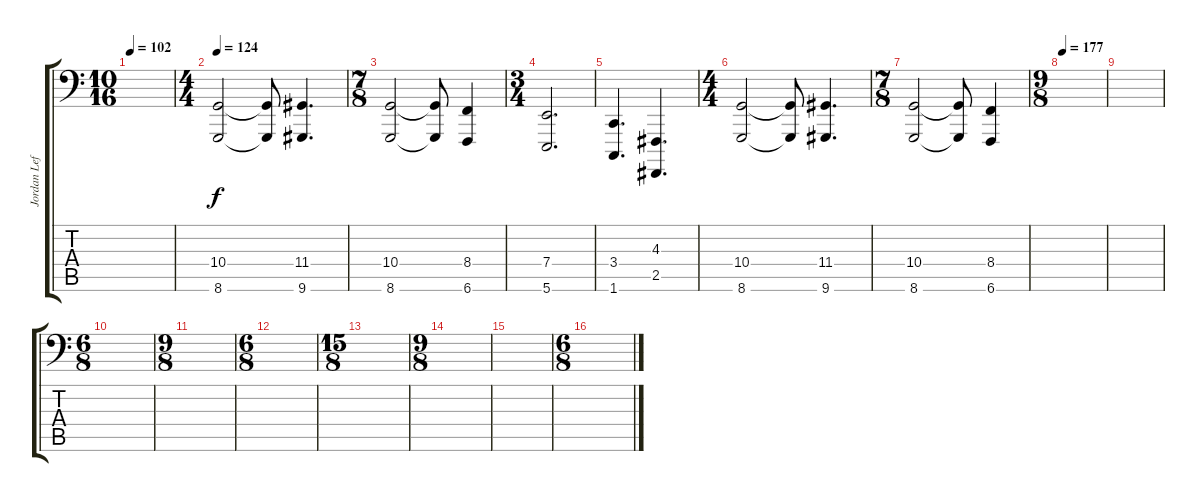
\track ("Jordan Left Hand Overdubs and Effects" "Jordan Lef") {instrument lead1square}
\staff {score tabs}
\tuning (C2 G1 D1 A0 E0 B-1) {hide}
\ts (10 16)
\tempo 102
\clef f4
\ks c
|
\ts (4 4)
\tempo 124
(10.4 8.6).2 (10.4{t} 8.6{t}).8 (11.4 9.6).4{d} |
\ts (7 8)
(10.4 8.6).2 (10.4{t} 8.6{t}).8 (8.4 6.6).4 |
\ts (3 4)
(7.4 5.6).2{d} |
(3.4 1.6).4{d} (4.3 2.5).4{d} |
\ts (4 4)
(10.4 8.6).2 (10.4{t} 8.6{t}).8 (11.4 9.6).4{d} |
\ts (7 8)
(10.4 8.6).2 (10.4{t} 8.6{t}).8 (8.4 6.6).4 |
\ts (9 8)
\tempo 177
|
|
\ts (6 8)
|
\ts (9 8)
|
\ts (6 8)
|
\ts (15 8)
|
\ts (9 8)
|
|
\ts (6 8)
